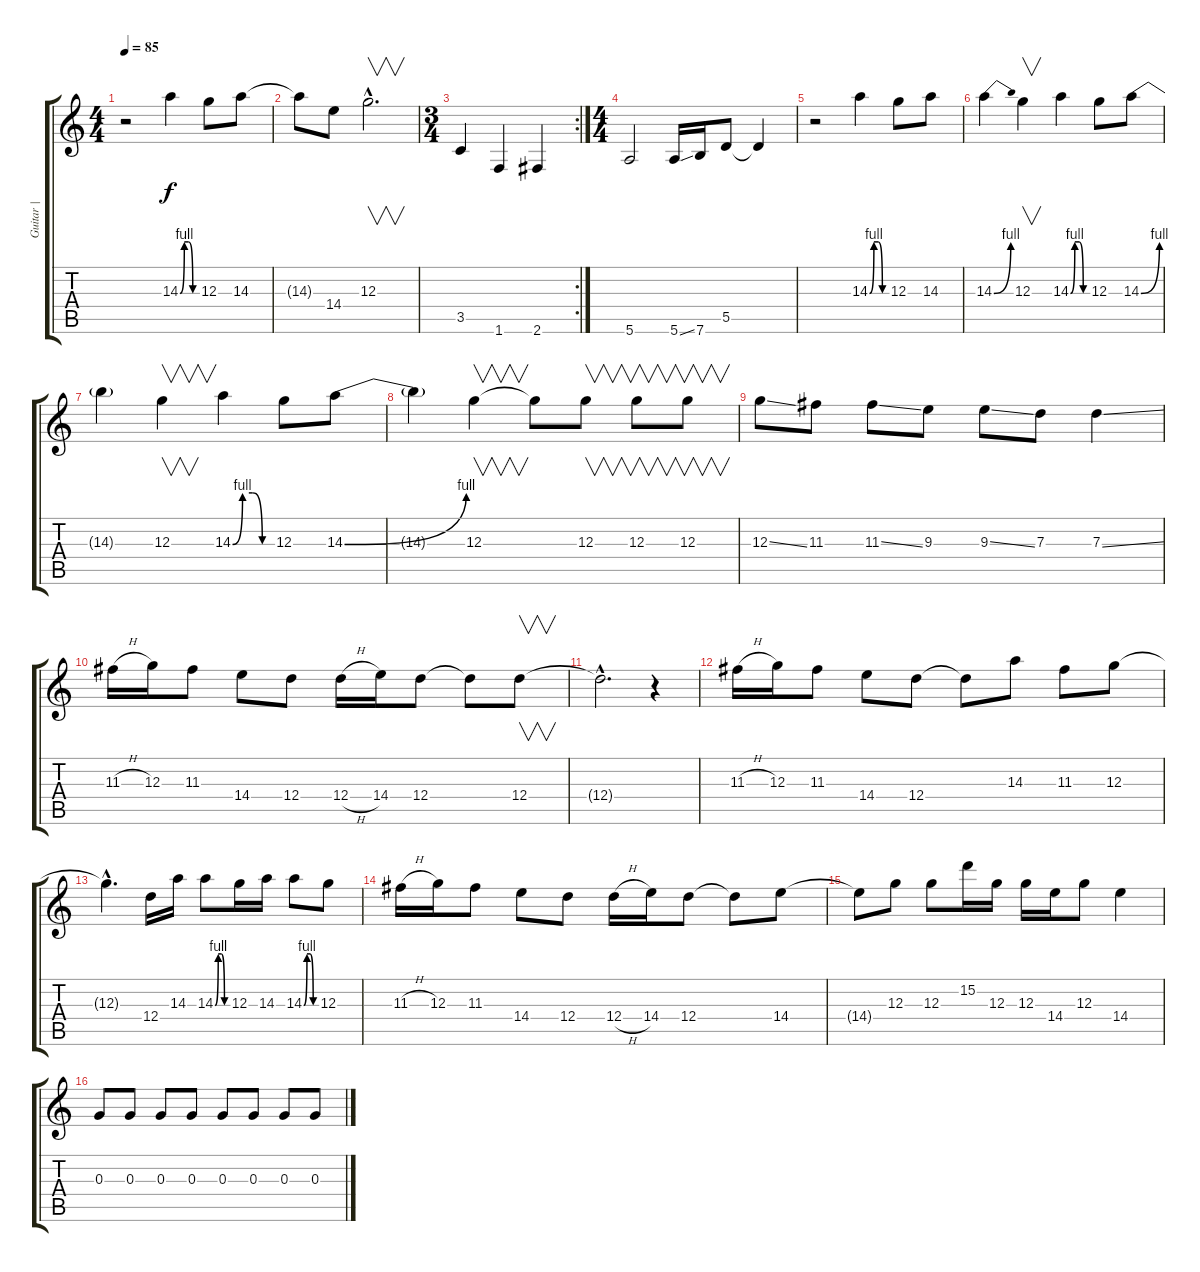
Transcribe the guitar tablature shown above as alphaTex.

\track ("Guitar |" "Guitar |") {instrument overdrivenguitar}
\staff {score tabs}
\tuning (E4 B3 G3 D3 A2 E2) {hide}
\ts (4 4)
\tempo 85
\clef g2
\ks c
r.2{dy f} 14.3{be (custom 0 0 15 4 30 4 45 0 60 0)}.4 12.3.8 14.3.8 |
14.3{t}.8 14.4.8 12.3{hac}.2{v d} |
\rc 2
\ts (3 4)
3.5.4 1.6.4 2.6.4 |
\ts (4 4)
5.6.2 5.6{ss}.16 7.6.16 5.5.8 5.5{t}.4 |
r.2 14.3{be (custom 0 0 15 4 30 4 45 0 60 0)}.4 12.3.8 14.3.8 |
14.3{be (bend 0 0 60 4)}.4 12.3.4{v} 14.3{be (custom 0 0 15 4 30 4 45 0 60 0)}.4 12.3.8 14.3{be (bend 0 0 60 4)}.8 |
14.3{t}.4 12.3.4{v} 14.3{be (custom 0 0 15 4 30 4 45 0 60 0)}.4 12.3.8 14.3{be (bend 0 0 60 4)}.8 |
14.3{t}.4 12.3.4{v} 12.3{t}.8 12.3.8{v} 12.3.8{v} 12.3.8{v} |
12.3{ss}.8 11.3.8 11.3{ss}.8 9.3.8 9.3{ss}.8 7.3.8 7.3{ss}.4 |
11.3{h}.16 12.3.16 11.3.8 14.4.8 12.4.8 12.4{h}.16 14.4.16 12.4.8 12.4{t}.8 12.4.8{v} |
12.4{hac t}.2{d} r.4 |
11.3{h}.16 12.3.16 11.3.8 14.4.8 12.4.8 12.4{t}.8 14.3.8 11.3.8 12.3.8 |
12.3{hac t}.4{d} 12.4.16 14.3.16 14.3{be (custom 0 0 15 4 30 4 45 0 60 0)}.8 12.3.16 14.3.16 14.3{be (custom 0 0 15 4 30 4 45 0 60 0)}.8 12.3.8 |
11.3{h}.16 12.3.16 11.3.8 14.4.8 12.4.8 12.4{h}.16 14.4.16 12.4.8 12.4{t}.8 14.4.8 |
14.4{t}.8 12.3.8 12.3.8 15.2.16 12.3.16 12.3.16 14.4.16 12.3.8 14.4.4 |
0.3.8 0.3.8 0.3.8 0.3.8 0.3.8 0.3.8 0.3.8 0.3.8
